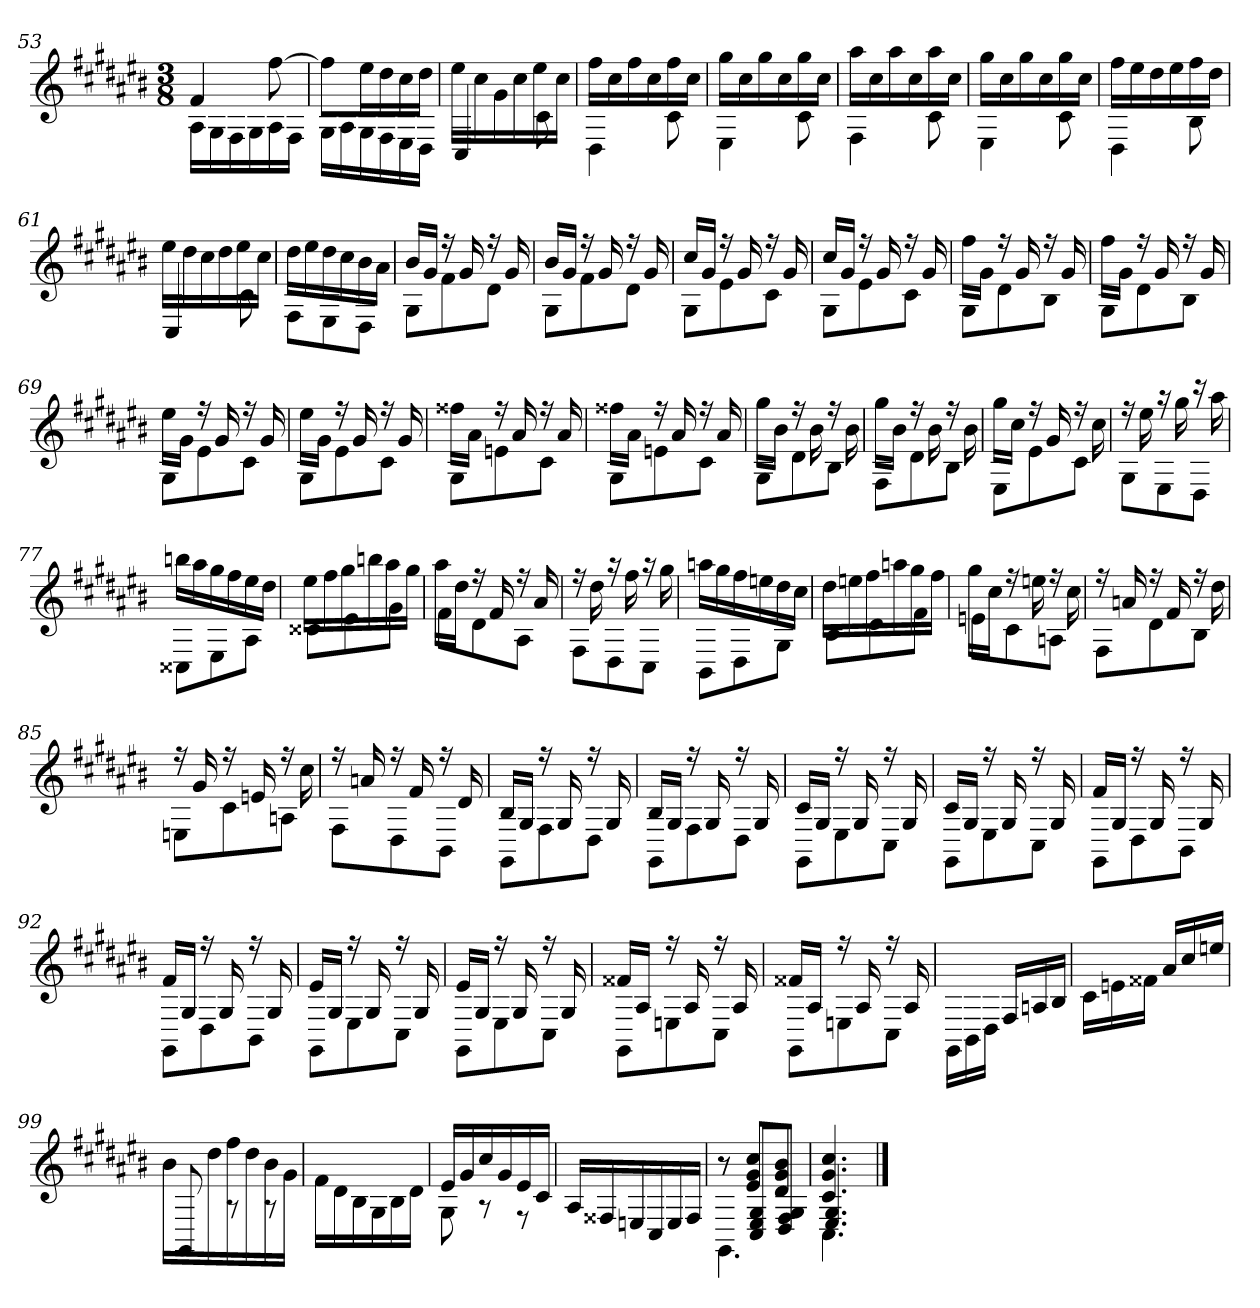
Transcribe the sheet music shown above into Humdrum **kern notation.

**kern
*part1
*staff1
*k[f#c#g#d#a#e#b#]
*C#:
*M3/8
=53
*^
4f#/	16A#\LL
.	16G#\
.	16F#\
.	16G#\
[8ff#\	16A#\
.	16F#\JJ
=54	=54
8ff#\L]	16G#\LL
.	16A#\
16ee#\L	16G#\
16dd#\	16F#\
16cc#\	16E#\
16dd#\JJ	16D#\JJ
=55	=55
16ee#\LL	4C#/
16cc#\	.
16g#\	.
16cc#\	.
16ee#\	8c#\
16cc#\JJ	.
=56	=56
16ff#\LL	4D#\
16cc#\	.
16ff#\	.
16cc#\	.
16ff#\	8c#\
16cc#\JJ	.
=57	=57
16gg#\LL	4E#\
16cc#\	.
16gg#\	.
16cc#\	.
16gg#\	8c#\
16cc#\JJ	.
=58	=58
16aa#\LL	4F#\
16cc#\	.
16aa#\	.
16cc#\	.
16aa#\	8c#\
16cc#\JJ	.
=59	=59
16gg#\LL	4E#\
16cc#\	.
16gg#\	.
16cc#\	.
16gg#\	8c#\
16cc#\JJ	.
=60	=60
16ff#\LL	4D#\
16ee#\	.
16dd#\	.
16ee#\	.
16ff#\	8B#\
16dd#\JJ	.
=61	=61
16ee#\LL	4C#/
16dd#\	.
16cc#\	.
16dd#\	.
16ee#\	8c#\
16cc#\JJ	.
=62	=62
16dd#\LL	8F#\L
16ee#\	.
16dd#\	8E#\
16cc#\	.
16b#\	8D#\J
16a#\JJ	.
=63	=63
16b#/LL	8G#\L
16g#/JJ	.
16r	8f#\
16g#/	.
16r	8d#\J
16g#/	.
=64	=64
16b#/LL	8G#\L
16g#/JJ	.
16r	8f#\
16g#/	.
16r	8d#\J
16g#/	.
=65	=65
16cc#/LL	8G#\L
16g#/JJ	.
16r	8e#\
16g#/	.
16r	8c#\J
16g#/	.
=66	=66
16cc#/LL	8G#\L
16g#/JJ	.
16r	8e#\
16g#/	.
16r	8c#\J
16g#/	.
=67	=67
16ff#\LL	8G#\L
16g#\JJ	.
16r	8d#\
16g#/	.
16r	8B#\J
16g#/	.
=68	=68
16ff#\LL	8G#\L
16g#\JJ	.
16r	8d#\
16g#/	.
16r	8B#\J
16g#/	.
=69	=69
16ee#\LL	8G#\L
16g#\JJ	.
16r	8e#\
16g#/	.
16r	8c#\J
16g#/	.
=70	=70
16ee#\LL	8G#\L
16g#\JJ	.
16r	8e#\
16g#/	.
16r	8c#\J
16g#/	.
=71	=71
16ff##X\LL	8G#\L
16a#\JJ	.
16r	8en\
16a#/	.
16r	8c#\J
16a#/	.
=72	=72
16ff##X\LL	8G#\L
16a#\JJ	.
16r	8en\
16a#/	.
16r	8c#\J
16a#/	.
=73	=73
16gg#\LL	8G#\L
16b#\JJ	.
16r	8d#\
16b#\	.
16r	8B#\J
16b#\	.
=74	=74
16gg#\LL	8F#\L
16b#\JJ	.
16r	8d#\
16b#\	.
16r	8B#\J
16b#\	.
=75	=75
16gg#\LL	8E#\L
16cc#\JJ	.
16r	8e#\
16g#/	.
16r	8c#\J
16cc#\	.
=76	=76
16r	8G#\L
16ee#\	.
16r	8E#\
16gg#\	.
16r	8D#\J
16aa#\	.
=77	=77
16bbn\LL	8C##X\L
16aa#\	.
16gg#\	8E#\
16ff#\	.
16ee#\	8A#\J
16dd#\JJ	.
=78	=78
16ee#\LL	8c##X\L
16ff#\	.
16gg#\	8e#\
16bbn\	.
16aa#\	8g#\J
16gg#\JJ	.
=79	=79
16aa#\LL	8f#\L
16dd#\JJ	.
16r	8d#\
16f#/	.
16r	8A#\J
16a#/	.
=80	=80
16r	8F#\L
16dd#\	.
16r	8D#\
16ff#\	.
16r	8C#\J
16gg#\	.
=81	=81
16aan\LL	8BB#\L
16gg#\	.
16ff#\	8D#\
16een\	.
16dd#\	8G#\J
16cc#\JJ	.
=82	=82
16dd#\LL	8B#\L
16een\	.
16ff#\	8d#\
16aan\	.
16gg#\	8f#\J
16ff#\JJ	.
=83	=83
16gg#\LL	8en\L
16cc#\JJ	.
16r	8c#\
16een\	.
16r	8An\J
16cc#\	.
=84	=84
16r	8F#\L
16an/	.
16r	8d#\
16f#/	.
16r	8B#\J
16dd#\	.
=85	=85
16r	8En\L
16g#/	.
16r	8c#\
16en/	.
16r	8An\J
16cc#\	.
=86	=86
16r	8F#\L
16an/	.
16r	8D#\
16f#/	.
16r	8BB#\J
16d#/	.
=87	=87
16B#/LL	8GG#\L
16G#/JJ	.
16r	8F#\
16G#/	.
16r	8D#\J
16G#/	.
=88	=88
16B#/LL	8GG#\L
16G#/JJ	.
16r	8F#\
16G#/	.
16r	8D#\J
16G#/	.
=89	=89
16c#/LL	8GG#\L
16G#/JJ	.
16r	8E#\
16G#/	.
16r	8C#\J
16G#/	.
=90	=90
16c#/LL	8GG#\L
16G#/JJ	.
16r	8E#\
16G#/	.
16r	8C#\J
16G#/	.
=91	=91
16f#\LL	8GG#\L
16G#/JJ	.
16r	8D#\
16G#/	.
16r	8BB#\J
16G#/	.
=92	=92
16f#\LL	8GG#\L
16G#/JJ	.
16r	8D#\
16G#/	.
16r	8BB#\J
16G#/	.
=93	=93
16e#\LL	8GG#\L
16G#/JJ	.
16r	8E#\
16G#/	.
16r	8C#\J
16G#/	.
=94	=94
16e#\LL	8GG#\L
16G#/JJ	.
16r	8E#\
16G#/	.
16r	8C#\J
16G#/	.
=95	=95
16f##X\LL	8GG#\L
16A#/JJ	.
16r	8En\
16A#/	.
16r	8C#\J
16A#/	.
=96	=96
16f##X\LL	8GG#\L
16A#/JJ	.
16r	8En\
16A#/	.
16r	8C#\J
16A#/	.
*v	*v
=97
16GG#\LL
16BB#\
16D#\JJ
16F#/LL
16An/
16B#/JJ
=98
16c#\LL
16en\
16f##X\JJ
16a#/LL
16cc#/
16een/JJ
=99
*^
16b#\LL	8GG#/
16dd#\	.
16ff#\	8r
16dd#\	.
16b#\	8r
16g#\JJ	.
*v	*v
=100
16f#\LL
16d#\
16B#\
16G#\
16B#\
16d#\JJ
=101
*^
16e#/LL	8G#\
16g#/	.
16cc#/	8r
16g#/	.
16e#/	8r
16c#/JJ	.
*v	*v
=102
16A#/LL
16F##X/
16En/
16C#/
16E/
16F##/JJ
=103
*^
*	*^
8r	8r	4.GG#\
8e#/ 8g#/ 8cc#/L	8C#/ 8E#/ 8G#/L	.
8d#/ 8g#/ 8b#/J	8D#/ 8F#/ 8G#/J	.
=104	=104	=104
4.c#/ 4.g#/ 4.cc#/	4.E#/ 4.G#/	4.C#\
*v	*v	*v
==
*-
